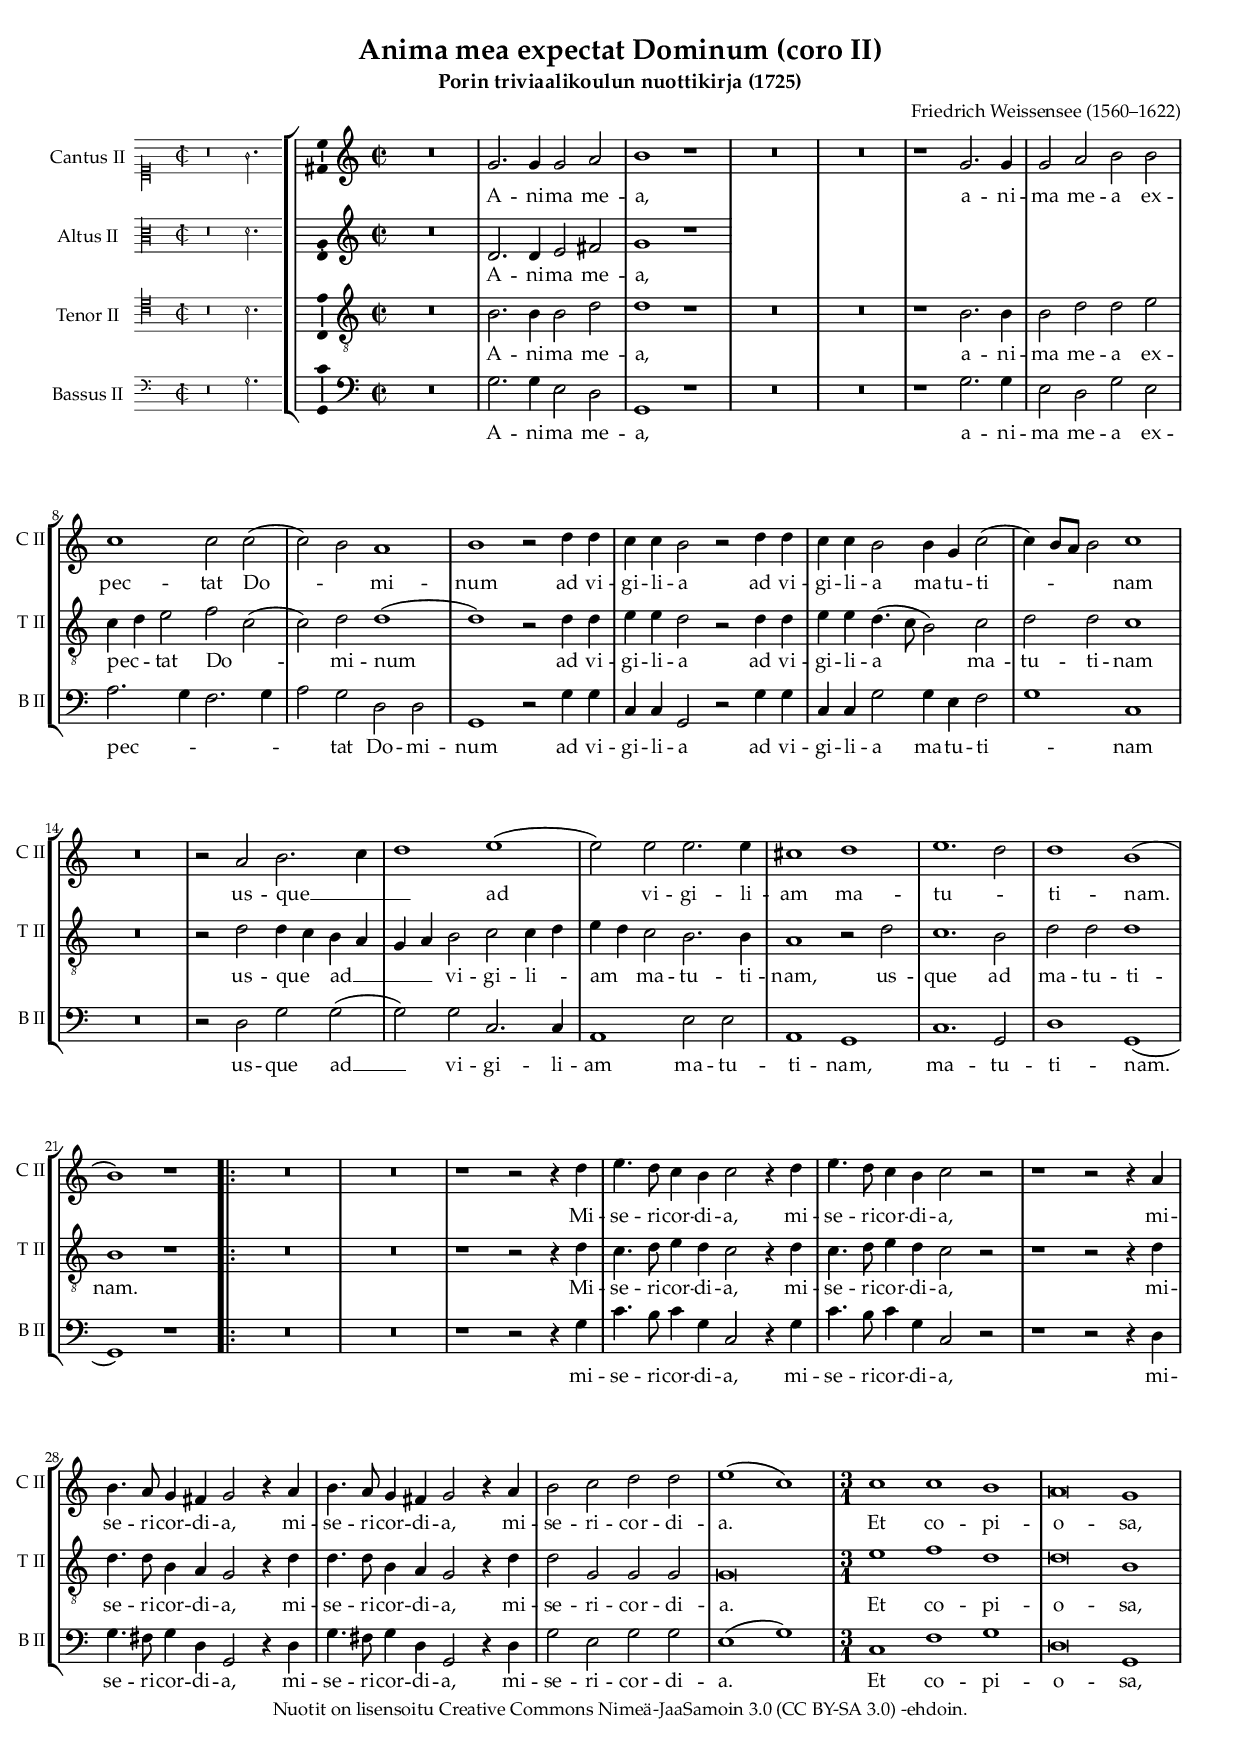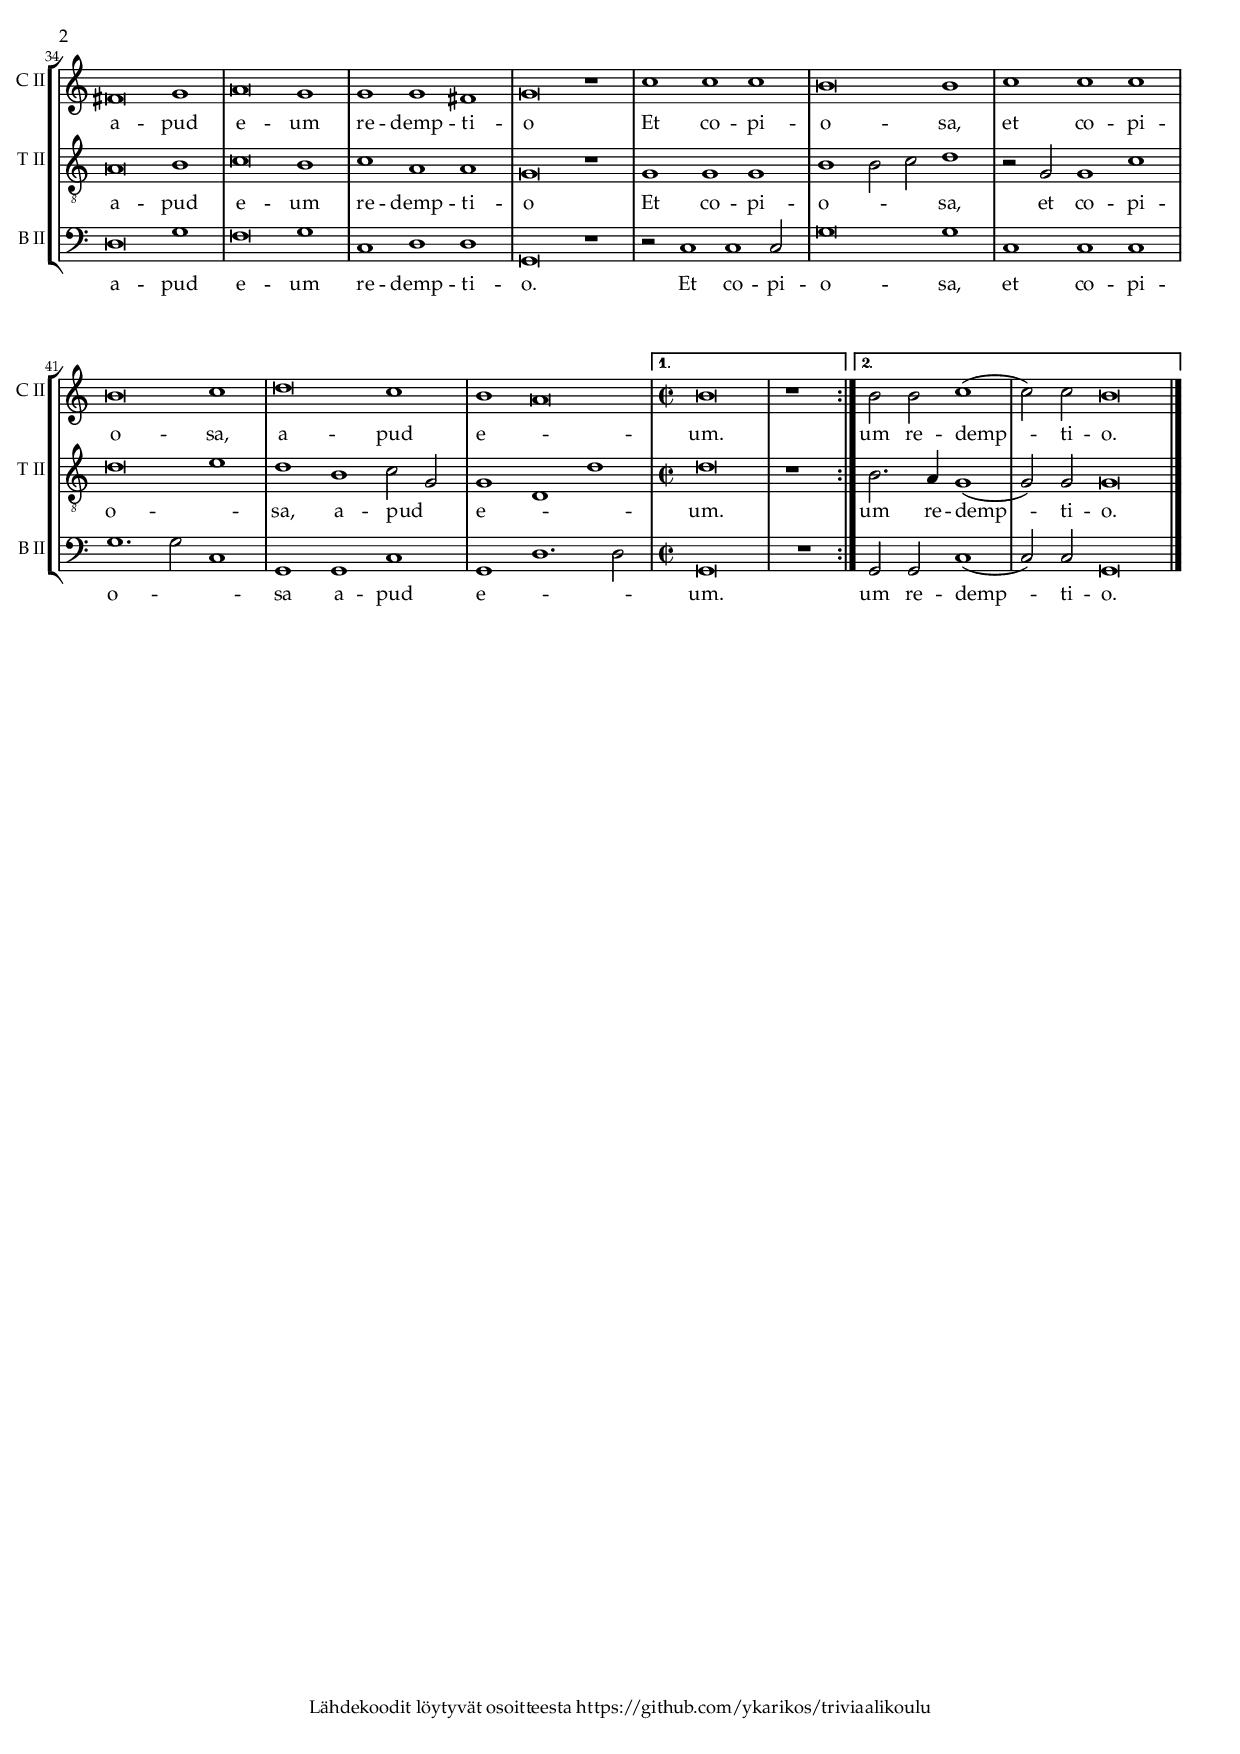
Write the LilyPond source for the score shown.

\version "2.19.49"
\include "suomi.ly"


global = {
%  \numericTimeSignature
  \time 2/2
	\set Timing.measureLength = #(ly:make-moment 4/2)
%  \autoBeamOff
  \key c \major
  \set Staff.midiInstrument = #"voice oohs"
}

stanzaOneLyricsChoirOneSoprano = \lyricmode {
    A -- ni -- ma me -- a,
    a -- ni -- ma me -- a ex -- pec -- tat Do -- _  mi -- num
    ad vi -- gi -- li -- a ad vi -- gi -- li -- a
    ma -- tu -- _ _ _ ti -- _ _ nam us -- que ad vi -- _ gi -- li -- am
    ma -- tu -- ti -- _ _ _ nam.
    Spe -- ret Is -- ra -- el in De -- o, qui -- a a -- pud e -- um
    mi -- se -- ri -- cor -- di -- a,
    mi -- se -- ri -- cor -- di -- a a -- pud e -- um,
    mi -- se -- ri -- cor -- di -- a,
    mi -- se -- _ _ ri -- cor -- di -- a.
    Et co -- pi -- o -- sa,
    et co -- pi -- o -- sa,
    a -- pud e -- um. Spe -- ret Is --
    um re -- demp -- _ ti -- o.
}

stanzaOneLyricsChoirOneAlto = \lyricmode {
    A -- ni -- ma me -- a,
    a -- ni -- ma me -- a ex -- pec -- tat Do -- _ _ _ _ _ mi -- num
    ad vi -- gi -- li -- a ad vi -- gi -- li -- a
    ma -- tu -- ti -- nam us -- _ que ad vi -- gi -- li -- _ _ am
    ma -- tu -- ti -- nam us -- que
    ad _ vi -- gi -- li -- _ _ _ am
    ma -- tu -- ti -- nam.
    Spe -- ret Is -- _ _ ra -- el in De -- o, qui -- a a -- pud e -- um
    mi -- se -- ri -- cor -- di -- a,
    mi -- se -- ri -- cor -- di -- a,
    mi -- se -- ri -- cor -- di -- a,
    mi -- se -- ri -- cor -- di -- a,
    mi -- se -- ri -- cor -- di -- a,
    mi -- se -- ri -- cor -- di -- a. __ _ _
    Et co -- pi -- o -- sa,
    et co -- pi -- o -- sa,
    a -- _ pud e -- um. Spe -- ret Is -- _
    um re -- demp -- _ _ ti -- o.
}

stanzaOneLyricsChoirOneTenore = \lyricmode {
  A -- ni -- ma me -- a,
  a -- ni -- ma me -- a ex -- pec -- _ tat Do -- _ mi -- num
  ad vi -- gi -- li -- a ad vi -- gi -- li -- a
  ma -- tu -- ti -- _ _ _ nam
  us -- _ _ _ _ _ _ que ad vi -- gi -- li -- am
  ma -- tu -- _ ti -- _ _ _ nam.
  Spe -- ret Is -- ra -- el in __ _ _ De -- o,
  qui -- a a -- pud e -- _ um
  mi -- se -- ri -- cor -- di -- a,
  mi -- se -- ri -- cor -- di -- a _ a -- _ pud e -- um,
  mi -- se -- ri -- cor -- di -- a,
  mi -- se -- ri -- cor -- di -- a,
  mi -- se -- ri -- cor -- di -- a.
  Et co -- pi -- o -- sa,
  et co -- pi -- o -- sa,
  a -- pud e -- _ um. Spe -- ret Is --
  um re -- demp -- ti -- o.
}

stanzaOneLyricsChoirOneBass = \lyricmode {
    A -- ni -- ma me -- a,
    a -- ni -- ma me -- a ex -- pec -- _ _ _ _ tat Do -- mi -- num
    ad vi -- gi -- li -- a ad vi -- gi -- li -- a
    ma -- tu -- ti -- _ _ _ nam us -- que __ _ ad vi -- gi -- _ _ _ li -- am
    ma -- tu -- ti -- _ _ _ _ _ _ _ _ _ _ _ nam.
    Spe -- ret Is -- ra -- el in De -- o, qui -- a a -- pud e -- um
    mi -- se -- ri -- cor -- di -- a,
    mi -- se -- ri -- cor -- di -- a a -- pud e -- um,
    mi -- se -- ri -- cor -- di -- a,
    mi -- se -- _ _ ri -- cor -- di -- a.
    Et co -- pi -- o -- sa,
    et co -- pi -- o -- sa,
    a -- pud e -- _ um. Spe -- ret Is --
    um re -- demp -- ti -- o.
}

stanzaOneLyricsChoirTwoSoprano = \lyricmode {
    A -- ni -- ma me -- a,
    a -- ni -- ma me -- a ex -- pec -- tat Do -- _  mi -- num
    ad vi -- gi -- li -- a ad vi -- gi -- li -- a
    ma -- tu -- ti -- _ _ _ nam us -- que __ _ _  ad vi -- gi -- li -- am
    ma -- tu -- _ ti -- nam.
    Mi -- se -- ri -- cor -- di -- a,
    mi -- se -- ri -- cor -- di -- a,
    mi -- se -- ri -- cor -- di -- a,
    mi -- se -- ri -- cor -- di -- a,
    mi -- se -- ri -- cor -- di -- a.
    Et co -- pi -- o -- sa,
    a -- pud e -- um re -- demp -- ti -- o
    Et co -- pi -- o -- sa,
    et co -- pi -- o -- sa,
    a -- pud e -- _ um.
    um re -- demp -- ti -- o.
}

stanzaOneLyricsChoirTwoAlto = \lyricmode {
    A -- ni -- ma me -- a,
    a -- ni -- ma me -- a ex -- pec -- tat Do -- _ _ _ _ _  mi -- num
    ad vi -- gi -- li -- a ad vi -- gi -- li -- a
    ma -- tu -- _ ti -- _ _ _ nam.
    Us -- que _ ad vi -- _ _ _ gi -- _ _ _ _ li -- am
    ad vi -- gi -- li -- am
    ma -- _ _ tu -- ti -- nam.
    Mi -- se -- ri -- cor -- di -- a,
    mi -- se -- ri -- cor -- di -- a,
    mi -- se -- ri -- cor -- di -- a,
    mi -- se -- ri -- cor -- di -- a,
    mi -- se -- ri -- cor -- di -- a.
    Et co -- pi -- o -- sa,
    a -- pud e -- um re -- demp -- ti -- o
    Et co -- pi -- o -- _ sa,
    et co -- pi -- o -- sa,
    a -- pud e -- um, e -- _ um.
    um re -- demp -- ti -- o.
}

stanzaOneLyricsChoirTwoTenore = \lyricmode {
    A -- ni -- ma me -- a,
    a -- ni -- ma me -- a ex -- pec -- _ tat Do -- _  mi -- num
    ad vi -- gi -- li -- a ad vi -- gi -- li -- a
    ma -- tu -- ti -- nam us -- que _  ad __ _ _ _
    vi -- gi -- li -- _ am _ ma -- tu -- ti -- nam,
    us -- que ad  ma -- tu -- ti -- nam.
    Mi -- se -- ri -- cor -- di -- a,
    mi -- se -- ri -- cor -- di -- a,
    mi -- se -- ri -- cor -- di -- a,
    mi -- se -- ri -- cor -- di -- a,
    mi -- se -- ri -- cor -- di -- a.
    Et co -- pi -- o -- sa,
    a -- pud e -- um re -- demp -- ti -- o
    Et co -- pi -- o -- _ _ sa,
    et co -- pi -- o -- _ sa,
    a -- pud _ e -- _ _ um.
    um re -- demp -- ti -- o.
}

stanzaOneLyricsChoirTwoBass = \lyricmode {
    A -- ni -- ma me -- a,
    a -- ni -- ma me -- a ex -- pec -- _ _ _ _ tat Do -- mi -- num
    ad vi -- gi -- li -- a ad vi -- gi -- li -- a
    ma -- tu -- ti -- _ nam us -- que ad __ vi -- gi -- li -- am
    ma -- tu -- ti -- nam, ma -- tu -- ti -- nam.
    mi -- se -- ri -- cor -- di -- a,
    mi -- se -- ri -- cor -- di -- a,
    mi -- se -- ri -- cor -- di -- a,
    mi -- se -- ri -- cor -- di -- a,
    mi -- se -- ri -- cor -- di -- a.
    Et co -- pi -- o -- sa,
    a -- pud e -- um re -- demp -- ti -- o.
    Et co -- pi -- o -- sa,
    et co -- pi -- o -- _ _ sa
    a -- pud e -- _ _ um.
    um re -- demp -- ti -- o.
}


% Second choir

SopranoTwoMusic = \relative c'' {
	\set Staff.instrumentName = #"Cantus II"
	\set Staff.shortInstrumentName = "C II"

	\incipit {
		\clef "mensural-c1" \key c \major \time 2/2
		r\breve g'2.
	}

	R\breve | g2. g4 g2 a | h1 r | R\breve |
	R\breve | r1 g2. g4 | g2 a  h h | c1 c2 c( |c ) h2 a1 |
	h r2 d4 d | c c h2 r2 d4 d | c c h2 h4 g c2( |
% 2
	c4) h8 a h2 c1 | R\breve | r2 a h2. c4 | d1 e( |
	e2) e e2. e4 | cis1 d | e1. d2 |
	d1 h( | h) r |
	\repeat volta 2 {
		R\breve | R\breve |
% 3
		r1 r2 r4 d | e4. d8 c4 h c2 r4 d | e4. d8 c4 h c2 r2 |
		r1 r2 r4 a | h4. a8 g4 fis g2 r4 a | h4. a8 g4 fis g2 r4 a |
		h2 c d d | e1( c) |
		\time 3/1
		c1 c h | a\breve g1 | fis\breve g1 | a\breve g1 |
% 4
		g g fis | g\breve r1 | c c c | h\breve h1 | c c c | h\breve c1 |
		d\breve c1 | h a\breve |
	}
	\alternative {
		{
			\time 2/2
			\set Timing.measureLength = #(ly:make-moment 4/2)
			h\breve |
			\set Timing.measureLength = #(ly:make-moment 2/2)
			r1 |
		}
		{
			\set Timing.measureLength = #(ly:make-moment 4/2)
			h2 h c1( |
			\set Timing.measureLength = #(ly:make-moment 6/2)
			c2) c h\breve \bar "|."
		}
	}
}

AltoTwoMusic = \relative c' {
	\set Staff.instrumentName = #"Altus II"
	\set Staff.shortInstrumentName = "A II"

	\incipit {
		\clef "mensural-c3" \key c \major \time 2/2
		r\breve d'2.
	}

	R\breve | d2. d4 e2 fis | g1 r |

}

TenoreTwoMusic = \relative c' {
	\set Staff.instrumentName = #"Tenor II"
	\set Staff.shortInstrumentName = "T II"

	\incipit {
		\clef "mensural-c4" \key c \major \time 2/2
		r\breve h2.
	}

	\clef "treble_8"
	R\breve | h2. h4 h2 d | d1 r | R\breve |
	R\breve | r1 h2. h4 | h2 d d e | c4 d e2 f c( |
	c) d d1( | d) r2 d4 d | e e d2 r2 d4 d | e e d4.( c8 h2) c |
% 2
	d d c1 | R\breve r2 d d4 c h a | g a h2 c c4 d |
	e d c2 h2. h4 | a1 r2 d | c1. h2 | d d d1 | h r |
	\repeat volta 2 {
		R\breve | R\breve |
% 3
		r1 r2 r4 d | c4. d8 e4 d c2 r4 d | c4. d8 e4 d c2 r2 |
		r1 r2 r4 d | d4. d8 h4 a g2 r4 d' | d4. d8 h4 a g2 r4 d' |
		d2 g, g g | g\breve |
		\time 3/1
		e'1 f d | d\breve h1 | a\breve h1 | c\breve h1 |
% 4
		c a a | g\breve r1 | g g g | h h2 c d1 | r2 g,2 g1 c |
		d\breve e1 | d h c2 g | g1 d d' |
		}
		\alternative {
			{
				\time 2/2
				\set Timing.measureLength = #(ly:make-moment 4/2)
				d\breve |
				\set Timing.measureLength = #(ly:make-moment 2/2)
				r1 |
			}
			{
				\set Timing.measureLength = #(ly:make-moment 4/2)
				h2. a4 g1(
				\set Timing.measureLength = #(ly:make-moment 6/2)
				g2) g g\breve \bar "|."
			}
	}
}


BassTwoMusic = \relative c' {
	\set Staff.instrumentName = #"Bassus II"
	\set Staff.shortInstrumentName = "B II"

	\incipit {
		\clef "mensural-f" \key c \major \time 2/2
		r\breve g2.
	}

	\clef bass
	R\breve | g2. g4 e2 d | g,1 r | R\breve |
	R\breve | r1 g'2. g4 | e2 d g e | a2. g4 f2. g4 |
	a2 g d d | g,1 r2 g'4 g | c, c g2 r g'4 g |
	c, c g'2 g4 e f2 |
% 2
	g1 c, | R\breve | r2 d g g( | g) g c,2. c4 |
	a1 e'2 e | a,1 g | c1. g2 | d'1 g,( | g) r1 |
	\repeat volta 2 {
		R\breve | R\breve |
		r1 r2 r4 g' | c4. h8 c4 g c,2 r4 g' |
		c4. h8 c4 g c,2 r | r1 r2 r4 d4 | g4. fis8 g4 d g,2 r4 d'4 |
		g4. fis8 g4 d g,2 r4 d' | g2 e g g | e1( g) |
		\time 3/1
		c,1 f g | d\breve g,1 | d'\breve g1 | f\breve g1 |
% 4
		c,1 d d | g,\breve r1 | r2 c1 c c2 | g'\breve  g1 |
		c, c c | g'1. g2 c,1 | g g c | g d'1. d2 |
	}
	\alternative {
		{
			\time 2/2
			\set Timing.measureLength = #(ly:make-moment 4/2)
			g,\breve |
			\set Timing.measureLength = #(ly:make-moment 2/2)
			R1
		}
		{
		  \set Timing.measureLength = #(ly:make-moment 4/2)
			g2 g c1( |
			\set Timing.measureLength = #(ly:make-moment 6/2)
			c2) c g\breve \bar "|."
		}
	}
}


\include "anima-mea-expectat-dominum.header.ily"

\header {
  title = "Anima mea expectat Dominum (coro II)"
}

\score {
  \new StaffGroup = choirTwoStaff <<
    \new Staff <<
      \new Voice = "SopranoTwo" {
		\global
        \SopranoTwoMusic
      }
     \new Lyrics \lyricsto "SopranoTwo" {
       \stanzaOneLyricsChoirTwoSoprano
     }
    >>
    \new Staff <<
      \new Voice = "AltoTwo" {
        \global
        \AltoTwoMusic
      }
     \new Lyrics \lyricsto "AltoTwo" {
       \stanzaOneLyricsChoirTwoAlto
     }
    >>
    \new Staff <<
      \new Voice = "TenoreTwo" {
        \global
        \TenoreTwoMusic
      }
      \new Lyrics \lyricsto "TenoreTwo" {
       \stanzaOneLyricsChoirTwoTenore
      }
    >>
    \new Staff <<
      \new Voice = "BassTwo" {
        \global
        \BassTwoMusic
      }
      \new Lyrics \lyricsto "BassTwo" {
       \stanzaOneLyricsChoirTwoBass
      }
    >>
  >>

  \midi {
    \tempo 4 = 160
  }
  \layout {
    \context {
      \Staff
      \consists "Ambitus_engraver"
    }
    indent = 4\cm
    incipit-width = 2.5\cm
    \context {
     \Score
     \override VerticalAxisGroup.remove-first = ##t
    }
  }
}
